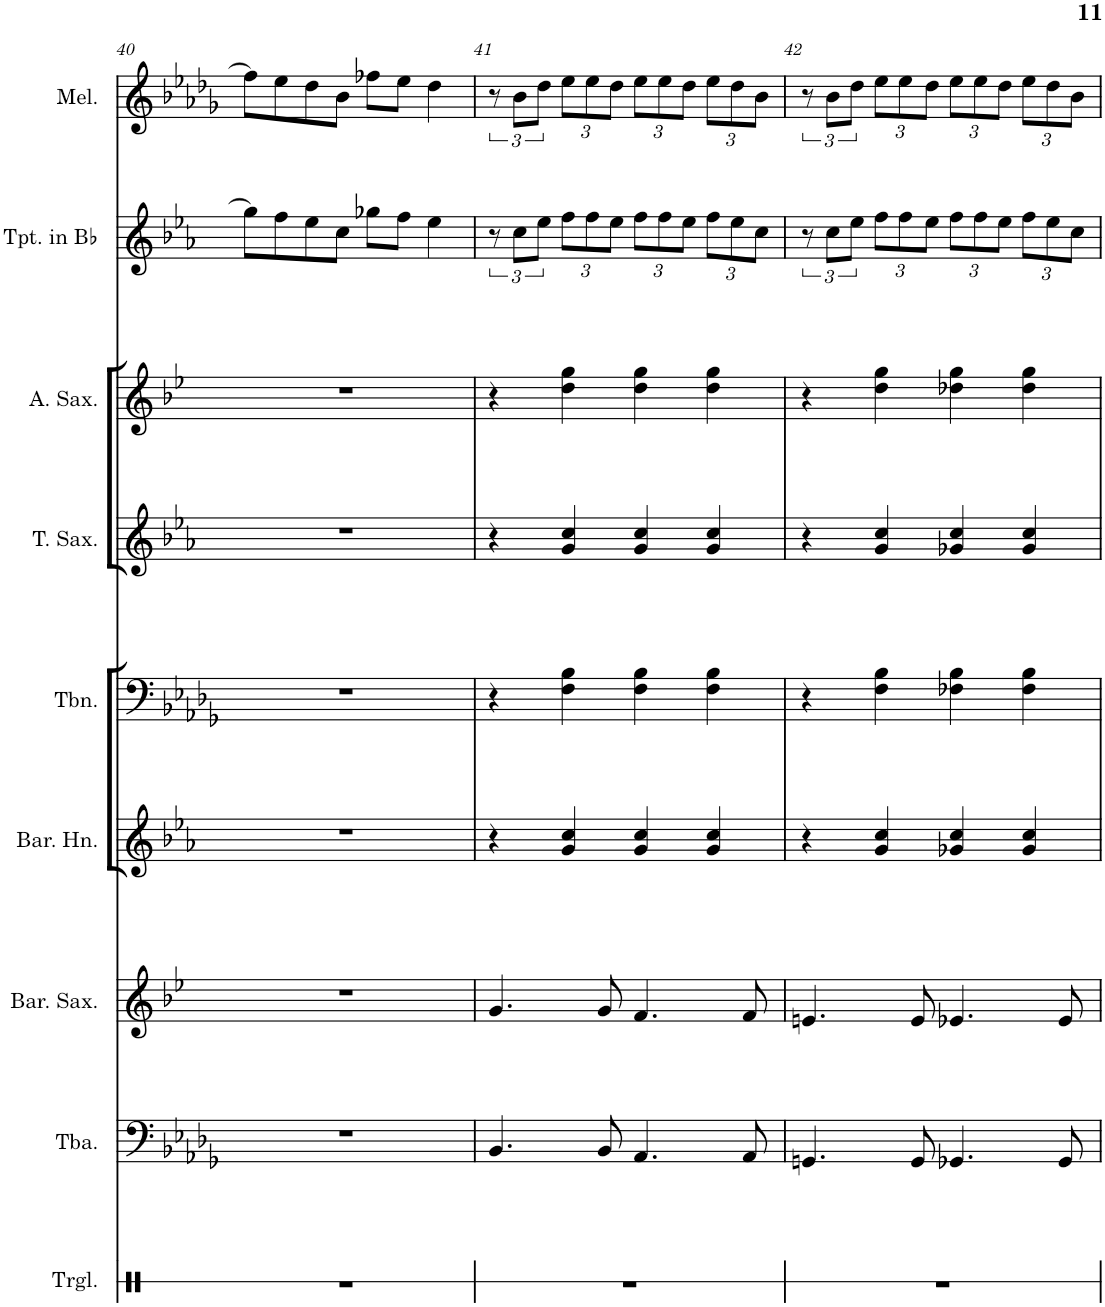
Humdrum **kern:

**kern	**kern	**kern	**kern	**kern	**kern	**kern	**kern	**kern
*part9	*part8	*part7	*part6	*part5	*part4	*part3	*part2	*part1
*staff9	*staff8	*staff7	*staff6	*staff5	*staff4	*staff3	*staff2	*staff1
*I"Triangle	*I"Tuba	*I"Baritone Saxophone	*I"Baritone Horn	*I"Trombone	*I"Tenor Saxophone	*I"Alto Saxophone	*I"Trumpet in Bb	*I"Melodica
*I'Trgl.	*I'Tba.	*I'Bar. Sax.	*I'Bar. Hn.	*I'Tbn.	*I'T. Sax.	*I'A. Sax.	*I'Tpt. in Bb	*I'Mel.
!!LO:PB:g=z
*clefX	*clefF4	*clefG2	*clefG2	*clefF4	*clefG2	*clefG2	*clefG2	*clefG2
*	*	*Trd12c21	*Trd8c14	*	*Trd8c14	*Trd5c9	*Trd1c2	*
*k[]	*k[b-e-a-d-g-]	*k[b-e-]	*k[b-e-a-]	*k[b-e-a-d-g-]	*k[b-e-a-]	*k[b-e-]	*k[b-e-a-]	*k[b-e-a-d-g-]
*M4/4	*M4/4	*M4/4	*M4/4	*M4/4	*M4/4	*M4/4	*M4/4	*M4/4
=40	=40	=40	=40	=40	=40	=40	=40	=40
1r	1r	1r	1r	1r	1r	1r	8gg-\L]	8ff-\L]
.	.	.	.	.	.	.	8ff\	8ee-\
.	.	.	.	.	.	.	8ee-\	8dd-\
.	.	.	.	.	.	.	8cc\J	8b-\J
.	.	.	.	.	.	.	8gg-X\L	8ff-X\L
.	.	.	.	.	.	.	8ff\J	8ee-\J
.	.	.	.	.	.	.	4ee-\	4dd-\
=41	=41	=41	=41	=41	=41	=41	=41	=41
1r	4.BB-/	4.g/	4r	4r	4r	4r	12r	12r
.	.	.	.	.	.	.	12cc\L	12b-\L
.	.	.	.	.	.	.	12ee-\J	12dd-\J
*	*	*	*	*	*	*	*Xbrackettup	*Xbrackettup
.	.	.	4g/ 4cc/	4F\ 4B-\	4g/ 4cc/	4dd\ 4gg\	12ff\L	12ee-\L
.	.	.	.	.	.	.	12ff\	12ee-\
.	8BB-/	8g/	.	.	.	.	.	.
.	.	.	.	.	.	.	12ee-\J	12dd-\J
.	4.AA-/	4.f/	4g/ 4cc/	4F\ 4B-\	4g/ 4cc/	4dd\ 4gg\	12ff\L	12ee-\L
.	.	.	.	.	.	.	12ff\	12ee-\
.	.	.	.	.	.	.	12ee-\J	12dd-\J
.	.	.	4g/ 4cc/	4F\ 4B-\	4g/ 4cc/	4dd\ 4gg\	12ff\L	12ee-\L
.	.	.	.	.	.	.	12ee-\	12dd-\
.	8AA-/	8f/	.	.	.	.	.	.
.	.	.	.	.	.	.	12cc\J	12b-\J
=42	=42	=42	=42	=42	=42	=42	=42	=42
*	*	*	*	*	*	*	*brackettup	*brackettup
1r	4.GGn/	4.en/	4r	4r	4r	4r	12r	12r
.	.	.	.	.	.	.	12cc\L	12b-\L
.	.	.	.	.	.	.	12ee-\J	12dd-\J
*	*	*	*	*	*	*	*Xbrackettup	*Xbrackettup
.	.	.	4g/ 4cc/	4F\ 4B-\	4g/ 4cc/	4dd\ 4gg\	12ff\L	12ee-\L
.	.	.	.	.	.	.	12ff\	12ee-\
.	8GG/	8e/	.	.	.	.	.	.
.	.	.	.	.	.	.	12ee-\J	12dd-\J
.	4.GG-X/	4.e-X/	4g-X/ 4cc/	4F-X\ 4B-\	4g-X/ 4cc/	4dd-X\ 4gg\	12ff\L	12ee-\L
.	.	.	.	.	.	.	12ff\	12ee-\
.	.	.	.	.	.	.	12ee-\J	12dd-\J
.	.	.	4g-/ 4cc/	4F-\ 4B-\	4g-/ 4cc/	4dd-\ 4gg\	12ff\L	12ee-\L
.	.	.	.	.	.	.	12ee-\	12dd-\
.	8GG-/	8e-/	.	.	.	.	.	.
.	.	.	.	.	.	.	12cc\J	12b-\J
=	=	=	=	=	=	=	=	=
*-	*-	*-	*-	*-	*-	*-	*-	*-
